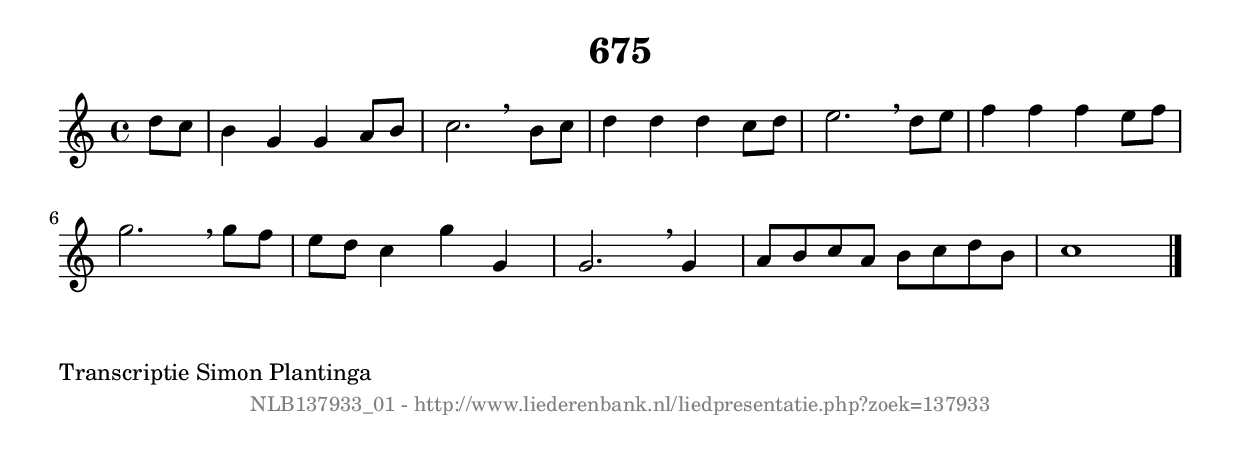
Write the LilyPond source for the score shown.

%
% produced by wce2krn 1.64 (7 June 2014)
%
\version"2.16"
#(append! paper-alist '(("long" . (cons (* 210 mm) (* 2000 mm)))))
#(set-default-paper-size "long")
sb = {\breathe}
mBreak = {\breathe }
bBreak = {\breathe }
x = {\once\override NoteHead #'style = #'cross }
gl=\glissando
itime={\override Staff.TimeSignature #'stencil = ##f }
ficta = {\once\set suggestAccidentals = ##t}
fine = {\once\override Score.RehearsalMark #'self-alignment-X = #1 \mark \markup {\italic{Fine}}}
dc = {\once\override Score.RehearsalMark #'self-alignment-X = #1 \mark \markup {\italic{D.C.}}}
dcf = {\once\override Score.RehearsalMark #'self-alignment-X = #1 \mark \markup {\italic{D.C. al Fine}}}
dcc = {\once\override Score.RehearsalMark #'self-alignment-X = #1 \mark \markup {\italic{D.C. al Coda}}}
ds = {\once\override Score.RehearsalMark #'self-alignment-X = #1 \mark \markup {\italic{D.S.}}}
dsf = {\once\override Score.RehearsalMark #'self-alignment-X = #1 \mark \markup {\italic{D.S. al Fine}}}
dsc = {\once\override Score.RehearsalMark #'self-alignment-X = #1 \mark \markup {\italic{D.S. al Coda}}}
pv = {\set Score.repeatCommands = #'((volta "1"))}
sv = {\set Score.repeatCommands = #'((volta "2"))}
tv = {\set Score.repeatCommands = #'((volta "3"))}
qv = {\set Score.repeatCommands = #'((volta "4"))}
xv = {\set Score.repeatCommands = #'((volta #f))}
\header{ tagline = ""
title = "675"
}
\score {{
\key c \major
\relative g'
{
\set melismaBusyProperties = #'()
\partial 32*8
\time 4/4
\tempo 4=120
\override Score.MetronomeMark #'transparent = ##t
\override Score.RehearsalMark #'break-visibility = #(vector #t #t #f)
d'8 c8 | b4 g4 g4 a8 b8 | c2. \bar ":|:" \bBreak
b8 c8 | d4 d4 d4 c8 d8 | e2. \sb d8 e8 | f4 f4 f4 e8 f8 | g2. \mBreak
g8 f8 | e8 d8 c4 g'4 g,4 | g2. \sb g4 | a8 b8 c8 a8 b8 c8 d8 b8 | c1 \bar "|."
 }}
 \midi { }
 \layout {
            indent = 0.0\cm
}
}
\markup { \wordwrap-string #" 
Transcriptie Simon Plantinga
"}
\markup { \vspace #0 } \markup { \with-color #grey \fill-line { \center-column { \smaller "NLB137933_01 - http://www.liederenbank.nl/liedpresentatie.php?zoek=137933" } } }
